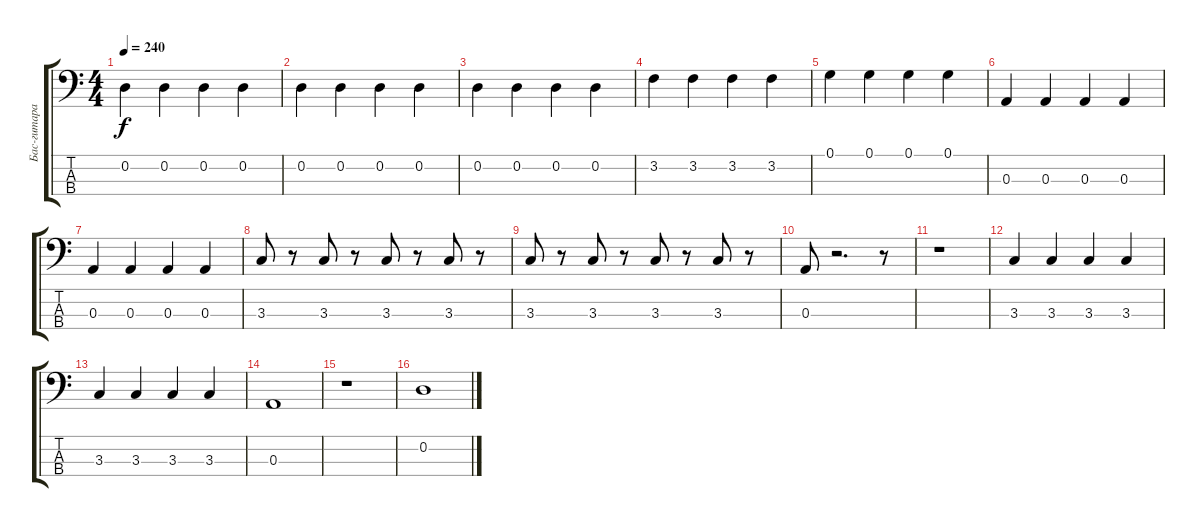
\track ("Бас-гитара" "Бас-гитара") {instrument electricbassfinger}
\staff {score tabs}
\tuning (G2 D2 A1 E1) {hide}
\ts (4 4)
\tempo 240
\clef f4
\ks c
0.2.4{dy f} 0.2.4 0.2.4 0.2.4 |
0.2.4 0.2.4 0.2.4 0.2.4 |
0.2.4 0.2.4 0.2.4 0.2.4 |
3.2.4 3.2.4 3.2.4 3.2.4 |
0.1.4 0.1.4 0.1.4 0.1.4 |
0.3.4 0.3.4 0.3.4 0.3.4 |
0.3.4 0.3.4 0.3.4 0.3.4 |
3.3.8 r.8 3.3.8 r.8 3.3.8 r.8 3.3.8 r.8 |
3.3.8 r.8 3.3.8 r.8 3.3.8 r.8 3.3.8 r.8 |
0.3.8 r.2{d} r.8 |
r.1 |
3.3.4 3.3.4 3.3.4 3.3.4 |
3.3.4 3.3.4 3.3.4 3.3.4 |
0.3.1 |
r.1 |
0.2.1
